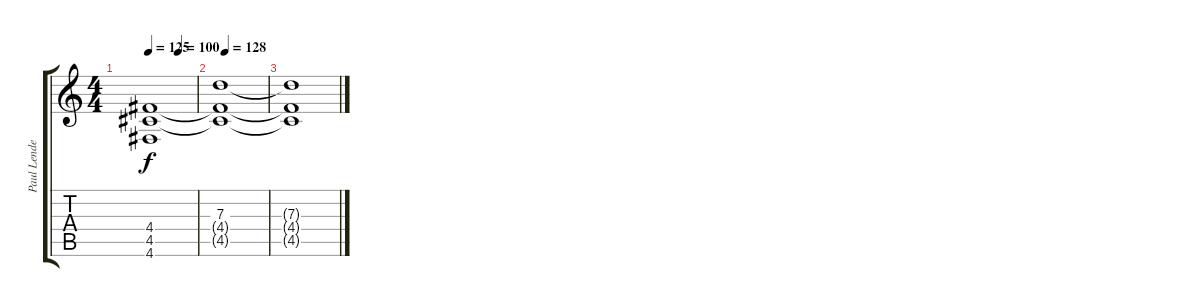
\track ("Paul Lenders" "Paul Lende") {instrument distortionguitar}
\staff {score tabs}
\tuning (E4 B3 G3 D3 A2 D2) {hide}
\ts (4 4)
\tempo 125
\tempo (100 0.625)
\clef g2
\ks c
(4.4 4.5 4.6).1{dy f} |
\tempo (128 0.125)
(7.3{t} 4.4{t} 4.5{t}).1 |
(7.3{t} 4.4{t} 4.5{t}).1
